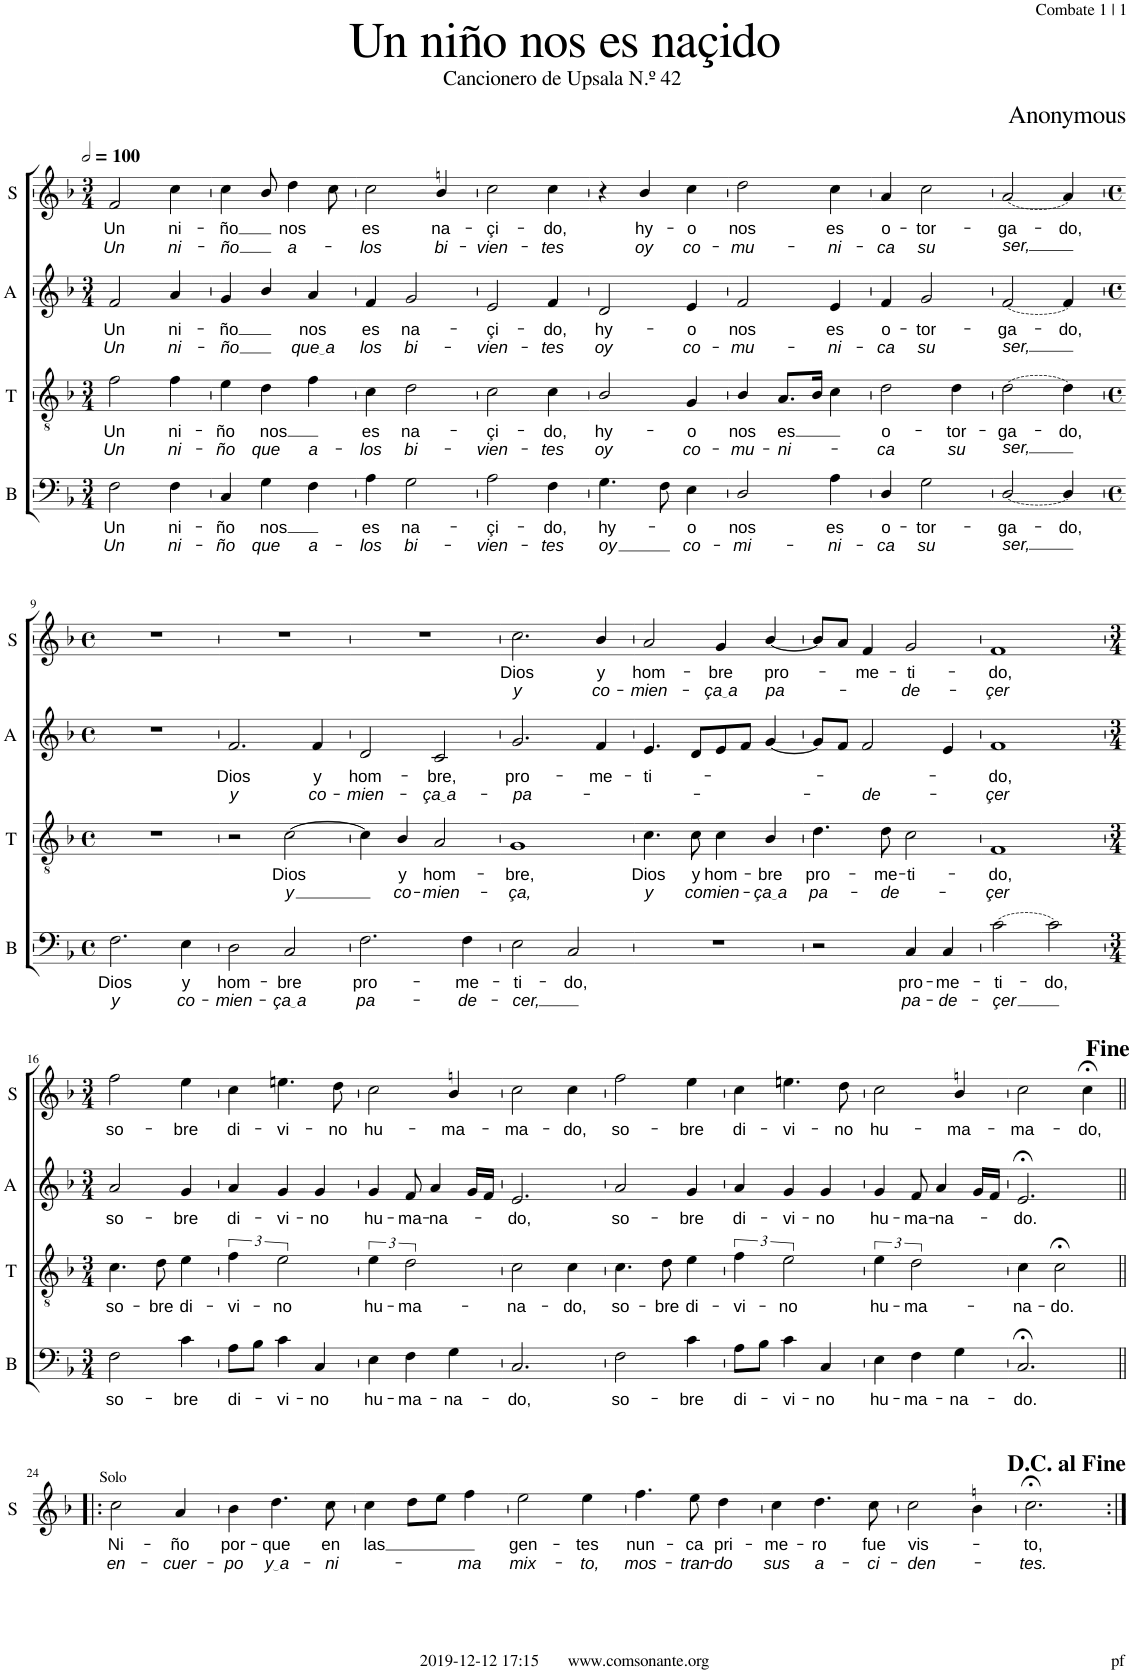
**kern	**text	**text	**kern	**text	**text	**kern	**text	**text	**kern	**text	**text
*part4	*part4	*part4	*part3	*part3	*part3	*part2	*part2	*part2	*part1	*part1	*part1
*staff4	*staff4	*staff4	*staff3	*staff3	*staff3	*staff2	*staff2	*staff2	*staff1	*staff1	*staff1
*I"B	*	*	*I"T	*	*	*I"A	*	*	*I"S	*	*
*I'B	*	*	*I'T	*	*	*I'A	*	*	*I'S	*	*
*clefF4	*	*	*clefGv2	*	*	*clefG2	*	*	*clefG2	*	*
*Trd8c14	*	*	*Trd1c2	*	*	*	*	*	*	*	*
*k[b-]	*	*	*k[b-]	*	*	*k[b-]	*	*	*k[b-]	*	*
*M3/4	*	*	*M3/4	*	*	*M3/4	*	*	*M3/4	*	*
*MM200	*	*	*MM200	*	*	*MM200	*	*	*MM200	*	*
=1	=1	=1	=1	=1	=1	=1	=1	=1	=1	=1	=1
!	!LO:LY:b	!LO:LY:b	!	!LO:LY:b	!LO:LY:b	!	!LO:LY:b	!LO:LY:b	!	!LO:LY:b	!LO:LY:b
2F\	Un	Un	2f\	Un	Un	2f/	Un	Un	2f/	Un	Un
!	!LO:LY:b	!LO:LY:b	!	!LO:LY:b	!LO:LY:b	!	!LO:LY:b	!LO:LY:b	!	!LO:LY:b	!LO:LY:b
4F\	ni-	ni-	4f\	ni-	ni-	4a/	ni-	ni-	4cc\	ni-	ni-
=2	=2	=2	=2	=2	=2	=2	=2	=2	=2	=2	=2
!	!LO:LY:b	!LO:LY:b	!	!LO:LY:b	!LO:LY:b	!	!LO:LY:b	!LO:LY:b	!	!LO:LY:b	!LO:LY:b
4C/	-ño	-ño	4e\	-ño	-ño	4g/	-ño	-ño	4cc\	-ño	-ño
!	!LO:LY:b	!LO:LY:b	!	!LO:LY:b	!LO:LY:b	!	!	!	!	!	!
4G\	nos	que	4d\	nos	que	4b-/	.	.	8b-/	.	.
!	!	!	!	!	!	!	!	!	!	!LO:LY:b	!LO:LY:b
.	.	.	.	.	.	.	.	.	4dd\	nos	a-
!	!	!LO:LY:b	!	!	!LO:LY:b	!	!LO:LY:b	!LO:LY:b	!	!	!
4F\	.	a-	4f\	.	a-	4a/	nos	que a	.	.	.
.	.	.	.	.	.	.	.	.	8cc\	.	.
=3	=3	=3	=3	=3	=3	=3	=3	=3	=3	=3	=3
!	!LO:LY:b	!LO:LY:b	!	!LO:LY:b	!LO:LY:b	!	!LO:LY:b	!LO:LY:b	!	!LO:LY:b	!LO:LY:b
4A\	es	-los	4c\	es	-los	4f/	es	los	2cc\	es	-los
!	!LO:LY:b	!LO:LY:b	!	!LO:LY:b	!LO:LY:b	!	!LO:LY:b	!LO:LY:b	!	!	!
2G\	na-	bi-	2d\	na-	bi-	2g/	na-	bi-	.	.	.
!	!	!	!	!	!	!	!	!	!	!LO:LY:b	!LO:LY:b
.	.	.	.	.	.	.	.	.	4bn/	na-	bi-
=4	=4	=4	=4	=4	=4	=4	=4	=4	=4	=4	=4
!	!LO:LY:b	!LO:LY:b	!	!LO:LY:b	!LO:LY:b	!	!LO:LY:b	!LO:LY:b	!	!LO:LY:b	!LO:LY:b
2A\	-çi-	-vien-	2c\	-çi-	-vien-	2e/	-çi-	-vien-	2cc\	-çi-	-vien-
!	!LO:LY:b	!LO:LY:b	!	!LO:LY:b	!LO:LY:b	!	!LO:LY:b	!LO:LY:b	!	!LO:LY:b	!LO:LY:b
4F\	-do,	-tes	4c\	-do,	-tes	4f/	-do,	-tes	4cc\	-do,	-tes
=5	=5	=5	=5	=5	=5	=5	=5	=5	=5	=5	=5
!	!LO:LY:b	!LO:LY:b	!	!LO:LY:b	!LO:LY:b	!	!LO:LY:b	!LO:LY:b	!	!	!
4.G\	hy-	oy	2B-/	hy-	oy	2d/	hy-	oy	4r	.	.
!	!	!	!	!	!	!	!	!	!	!LO:LY:b	!LO:LY:b
.	.	.	.	.	.	.	.	.	4b-/	hy-	oy
8F\	.	.	.	.	.	.	.	.	.	.	.
!	!LO:LY:b	!LO:LY:b	!	!LO:LY:b	!LO:LY:b	!	!LO:LY:b	!LO:LY:b	!	!LO:LY:b	!LO:LY:b
4E\	-o	co-	4G/	-o	co-	4e/	-o	co-	4cc\	-o	co-
=6	=6	=6	=6	=6	=6	=6	=6	=6	=6	=6	=6
!	!LO:LY:b	!LO:LY:b	!	!LO:LY:b	!LO:LY:b	!	!LO:LY:b	!LO:LY:b	!	!LO:LY:b	!LO:LY:b
2D/	nos	-mi-	4B-/	nos	-mu-	2f/	nos	-mu-	2dd\	nos	-mu-
!	!	!	!	!LO:LY:b	!LO:LY:b	!	!	!	!	!	!
.	.	.	8.A/L	es	-ni-	.	.	.	.	.	.
.	.	.	16B-/Jk	.	.	.	.	.	.	.	.
!	!LO:LY:b	!LO:LY:b	!	!	!	!	!LO:LY:b	!LO:LY:b	!	!LO:LY:b	!LO:LY:b
4A\	es	-ni-	4c\	.	.	4e/	es	-ni-	4cc\	es	-ni-
=7	=7	=7	=7	=7	=7	=7	=7	=7	=7	=7	=7
!	!LO:LY:b	!LO:LY:b	!	!LO:LY:b	!LO:LY:b	!	!LO:LY:b	!LO:LY:b	!	!LO:LY:b	!LO:LY:b
4D/	o-	-ca	2d\	o-	-ca	4f/	o-	-ca	4a/	o-	-ca
!	!LO:LY:b	!LO:LY:b	!	!	!	!	!LO:LY:b	!LO:LY:b	!	!LO:LY:b	!LO:LY:b
2G\	-tor-	su	.	.	.	2g/	-tor-	su	2cc\	-tor-	su
!	!	!	!	!LO:LY:b	!LO:LY:b	!	!	!	!	!	!
.	.	.	4d\	-tor-	su	.	.	.	.	.	.
=8	=8	=8	=8	=8	=8	=8	=8	=8	=8	=8	=8
!LO:T:dash	!LO:LY:b	!LO:LY:b	!LO:T:dash	!LO:LY:b	!LO:LY:b	!LO:T:dash	!LO:LY:b	!LO:LY:b	!LO:T:dash	!LO:LY:b	!LO:LY:b
[2D/	-ga-	ser,	[2d\	-ga-	ser,	[2f/	-ga-	ser,	[2a/	-ga-	ser,
!	!LO:LY:b	!	!	!LO:LY:b	!	!	!LO:LY:b	!	!	!LO:LY:b	!
4D/]	-do,	.	4d\]	-do,	.	4f/]	-do,	.	4a/]	-do,	.
!!LO:LB:g=z
=9	=9	=9	=9	=9	=9	=9	=9	=9	=9	=9	=9
*M4/4	*	*	*M4/4	*	*	*M4/4	*	*	*M4/4	*	*
*met(c)	*	*	*met(c)	*	*	*met(c)	*	*	*met(c)	*	*
!	!LO:LY:b	!LO:LY:b	!	!	!	!	!	!	!	!	!
2.F\	Dios	y	1r	.	.	1r	.	.	1r	.	.
!	!LO:LY:b	!LO:LY:b	!	!	!	!	!	!	!	!	!
4E\	y	co-	.	.	.	.	.	.	.	.	.
=10	=10	=10	=10	=10	=10	=10	=10	=10	=10	=10	=10
!	!LO:LY:b	!LO:LY:b	!	!	!	!	!LO:LY:b	!LO:LY:b	!	!	!
2D\	hom-	-mien-	2r	.	.	2.f/	Dios	y	1r	.	.
!	!LO:LY:b	!LO:LY:b	!	!LO:LY:b	!LO:LY:b	!	!	!	!	!	!
2C/	-bre	ça a	[2c\	Dios	y	.	.	.	.	.	.
!	!	!	!	!	!	!	!LO:LY:b	!LO:LY:b	!	!	!
.	.	.	.	.	.	4f/	y	co-	.	.	.
=11	=11	=11	=11	=11	=11	=11	=11	=11	=11	=11	=11
!	!LO:LY:b	!LO:LY:b	!	!	!	!	!LO:LY:b	!LO:LY:b	!	!	!
2.F\	pro-	pa-	4c\]	.	.	2d/	hom-	-mien-	1r	.	.
!	!	!	!	!LO:LY:b	!LO:LY:b	!	!	!	!	!	!
.	.	.	4B-/	y	co-	.	.	.	.	.	.
!	!	!	!	!LO:LY:b	!LO:LY:b	!	!LO:LY:b	!LO:LY:b	!	!	!
.	.	.	2A/	hom-	-mien-	2c/	-bre,	ça a	.	.	.
!	!LO:LY:b	!LO:LY:b	!	!	!	!	!	!	!	!	!
4F\	-me-	-de-	.	.	.	.	.	.	.	.	.
=12	=12	=12	=12	=12	=12	=12	=12	=12	=12	=12	=12
!	!LO:LY:b	!LO:LY:b	!	!LO:LY:b	!LO:LY:b	!	!LO:LY:b	!LO:LY:b	!	!LO:LY:b	!LO:LY:b
2E\	-ti-	-cer,	1G	-bre,	-ça,	2.g/	pro-	pa-	2.cc\	Dios	y
!	!LO:LY:b	!	!	!	!	!	!	!	!	!	!
2C/	-do,	.	.	.	.	.	.	.	.	.	.
!	!	!	!	!	!	!	!LO:LY:b	!	!	!LO:LY:b	!LO:LY:b
.	.	.	.	.	.	4f/	-me-	.	4b-/	y	co-
=13	=13	=13	=13	=13	=13	=13	=13	=13	=13	=13	=13
!	!	!	!	!LO:LY:b	!LO:LY:b	!	!LO:LY:b	!	!	!LO:LY:b	!LO:LY:b
1r	.	.	4.c\	Dios	y	4.e/	-ti-	.	2a/	hom-	-mien-
!	!	!	!	!LO:LY:b	!LO:LY:b	!	!	!	!	!	!
.	.	.	8c\	y	co-	8d/L	.	.	.	.	.
!	!	!	!	!LO:LY:b	!LO:LY:b	!	!	!	!	!LO:LY:b	!LO:LY:b
.	.	.	4c\	hom-	-mien-	8e/	.	.	4g/	-bre	ça a
.	.	.	.	.	.	8f/J	.	.	.	.	.
!	!	!	!	!LO:LY:b	!LO:LY:b	!	!	!	!	!LO:LY:b	!LO:LY:b
.	.	.	4B-/	-bre	ça a	[4g/	.	.	[4b-/	pro-	pa-
=14	=14	=14	=14	=14	=14	=14	=14	=14	=14	=14	=14
!	!	!	!	!LO:LY:b	!LO:LY:b	!	!	!	!	!	!
2r	.	.	4.d\	pro-	pa-	8g/L]	.	.	8b-/L]	.	.
.	.	.	.	.	.	8f/J	.	.	8a/J	.	.
!	!	!	!	!	!	!	!	!LO:LY:b	!	!LO:LY:b	!
.	.	.	.	.	.	2f/	.	-de-	4f/	-me-	.
!	!	!	!	!LO:LY:b	!LO:LY:b	!	!	!	!	!	!
.	.	.	8d\	-me-	-de-	.	.	.	.	.	.
!	!LO:LY:b	!LO:LY:b	!	!LO:LY:b	!	!	!	!	!	!LO:LY:b	!LO:LY:b
4C/	pro-	pa-	2c\	-ti-	.	.	.	.	2g/	-ti-	-de-
!	!LO:LY:b	!LO:LY:b	!	!	!	!	!	!	!	!	!
4C/	-me-	-de-	.	.	.	4e/	.	.	.	.	.
=15	=15	=15	=15	=15	=15	=15	=15	=15	=15	=15	=15
!LO:T:dash	!LO:LY:b	!LO:LY:b	!	!LO:LY:b	!LO:LY:b	!	!LO:LY:b	!LO:LY:b	!	!LO:LY:b	!LO:LY:b
[2c\	-ti-	-çer	1F	-do,	-çer	1f	-do,	-çer	1f	-do,	-çer
!	!LO:LY:b	!	!	!	!	!	!	!	!	!	!
2c\]	-do,	.	.	.	.	.	.	.	.	.	.
!!LO:LB:g=z
=16	=16	=16	=16	=16	=16	=16	=16	=16	=16	=16	=16
*M3/4	*	*	*M3/4	*	*	*M3/4	*	*	*M3/4	*	*
!	!LO:LY:b	!	!	!LO:LY:b	!	!	!LO:LY:b	!	!	!LO:LY:b	!
2F\	so-	.	4.c\	so-	.	2a/	so-	.	2ff\	so-	.
!	!	!	!	!LO:LY:b	!	!	!	!	!	!	!
.	.	.	8d\	-bre	.	.	.	.	.	.	.
!	!LO:LY:b	!	!	!LO:LY:b	!	!	!LO:LY:b	!	!	!LO:LY:b	!
4c\	-bre	.	4e\	di-	.	4g/	-bre	.	4ee\	-bre	.
=17	=17	=17	=17	=17	=17	=17	=17	=17	=17	=17	=17
!	!LO:LY:b	!	!	!LO:LY:b	!	!	!LO:LY:b	!	!	!LO:LY:b	!
8A\L	di-	.	4f\	-vi-	.	4a/	di-	.	4cc\	di-	.
8B-\J	.	.	.	.	.	.	.	.	.	.	.
!	!LO:LY:b	!	!	!LO:LY:b	!	!	!LO:LY:b	!	!	!LO:LY:b	!
4c\	-vi-	.	2e\	-no	.	4g/	-vi-	.	4.een\	-vi-	.
!	!LO:LY:b	!	!	!	!	!	!LO:LY:b	!	!	!	!
4C/	-no	.	.	.	.	4g/	-no	.	.	.	.
!	!	!	!	!	!	!	!	!	!	!LO:LY:b	!
.	.	.	.	.	.	.	.	.	8dd\	-no	.
=18	=18	=18	=18	=18	=18	=18	=18	=18	=18	=18	=18
!	!LO:LY:b	!	!	!LO:LY:b	!	!	!LO:LY:b	!	!	!LO:LY:b	!
4E\	hu-	.	4e\	hu-	.	4g/	hu-	.	2cc\	hu-	.
!	!LO:LY:b	!	!	!LO:LY:b	!	!	!LO:LY:b	!	!	!	!
4F\	-ma-	.	2d\	-ma-	.	8f/	-ma-	.	.	.	.
!	!	!	!	!	!	!	!LO:LY:b	!	!	!	!
.	.	.	.	.	.	4a/	-na-	.	.	.	.
!	!LO:LY:b	!	!	!	!	!	!	!	!	!LO:LY:b	!
4G\	-na-	.	.	.	.	.	.	.	4bn/	-ma-	.
.	.	.	.	.	.	16g/LL	.	.	.	.	.
.	.	.	.	.	.	16f/JJ	.	.	.	.	.
=19	=19	=19	=19	=19	=19	=19	=19	=19	=19	=19	=19
!	!LO:LY:b	!	!	!LO:LY:b	!	!	!LO:LY:b	!	!	!LO:LY:b	!
2.C/	-do,	.	2c\	-na-	.	2.e/	-do,	.	2cc\	-ma-	.
!	!	!	!	!LO:LY:b	!	!	!	!	!	!LO:LY:b	!
.	.	.	4c\	-do,	.	.	.	.	4cc\	-do,	.
=20	=20	=20	=20	=20	=20	=20	=20	=20	=20	=20	=20
!	!LO:LY:b	!	!	!LO:LY:b	!	!	!LO:LY:b	!	!	!LO:LY:b	!
2F\	so-	.	4.c\	so-	.	2a/	so-	.	2ff\	so-	.
!	!	!	!	!LO:LY:b	!	!	!	!	!	!	!
.	.	.	8d\	-bre	.	.	.	.	.	.	.
!	!LO:LY:b	!	!	!LO:LY:b	!	!	!LO:LY:b	!	!	!LO:LY:b	!
4c\	-bre	.	4e\	di-	.	4g/	-bre	.	4ee\	-bre	.
=21	=21	=21	=21	=21	=21	=21	=21	=21	=21	=21	=21
!	!LO:LY:b	!	!	!LO:LY:b	!	!	!LO:LY:b	!	!	!LO:LY:b	!
8A\L	di-	.	4f\	-vi-	.	4a/	di-	.	4cc\	di-	.
8B-\J	.	.	.	.	.	.	.	.	.	.	.
!	!LO:LY:b	!	!	!LO:LY:b	!	!	!LO:LY:b	!	!	!LO:LY:b	!
4c\	-vi-	.	2e\	-no	.	4g/	-vi-	.	4.een\	-vi-	.
!	!LO:LY:b	!	!	!	!	!	!LO:LY:b	!	!	!	!
4C/	-no	.	.	.	.	4g/	-no	.	.	.	.
!	!	!	!	!	!	!	!	!	!	!LO:LY:b	!
.	.	.	.	.	.	.	.	.	8dd\	-no	.
=22	=22	=22	=22	=22	=22	=22	=22	=22	=22	=22	=22
!	!LO:LY:b	!	!	!LO:LY:b	!	!	!LO:LY:b	!	!	!LO:LY:b	!
4E\	hu-	.	4e\	hu-	.	4g/	hu-	.	2cc\	hu-	.
!	!LO:LY:b	!	!	!LO:LY:b	!	!	!LO:LY:b	!	!	!	!
4F\	-ma-	.	2d\	-ma-	.	8f/	-ma-	.	.	.	.
!	!	!	!	!	!	!	!LO:LY:b	!	!	!	!
.	.	.	.	.	.	4a/	-na-	.	.	.	.
!	!LO:LY:b	!	!	!	!	!	!	!	!	!LO:LY:b	!
4G\	-na-	.	.	.	.	.	.	.	4bn/	-ma-	.
.	.	.	.	.	.	16g/LL	.	.	.	.	.
.	.	.	.	.	.	16f/JJ	.	.	.	.	.
=23	=23	=23	=23	=23	=23	=23	=23	=23	=23	=23	=23
!	!LO:LY:b	!	!	!LO:LY:b	!	!	!LO:LY:b	!	!	!LO:LY:b	!
2.C;</	-do.	.	4c\	-na-	.	2.e;</	-do.	.	2cc\	-ma-	.
!	!	!	!	!LO:LY:b	!	!	!	!	!	!	!
.	.	.	2c;<\	-do.	.	.	.	.	.	.	.
!	!	!	!	!	!	!	!	!	!	!LO:LY:b	!
.	.	.	.	.	.	.	.	.	4cc;<\	-do,	.
!!LO:LB:g=z
=24!|:	=24!|:	=24!|:	=24!|:	=24!|:	=24!|:	=24!|:	=24!|:	=24!|:	=24!|:	=24!|:	=24!|:
!	!	!	!	!	!	!	!	!	!LO:TX:a:t=Solo	!	!
!	!	!	!	!	!	!	!	!	!	!LO:LY:b	!LO:LY:b
2.r	.	.	2.r	.	.	2.r	.	.	2cc\	Ni-	en-
!	!	!	!	!	!	!	!	!	!	!LO:LY:b	!LO:LY:b
.	.	.	.	.	.	.	.	.	4a/	-ño	-cuer-
=25	=25	=25	=25	=25	=25	=25	=25	=25	=25	=25	=25
!	!	!	!	!	!	!	!	!	!	!LO:LY:b	!LO:LY:b
2.r	.	.	2.r	.	.	2.r	.	.	4b-\	por-	-po
!	!	!	!	!	!	!	!	!	!	!LO:LY:b	!LO:LY:b
.	.	.	.	.	.	.	.	.	4.dd\	-que	y a
!	!	!	!	!	!	!	!	!	!	!LO:LY:b	!LO:LY:b
.	.	.	.	.	.	.	.	.	8cc\	en	-ni-
=26	=26	=26	=26	=26	=26	=26	=26	=26	=26	=26	=26
!	!	!	!	!	!	!	!	!	!	!LO:LY:b	!
2.r	.	.	2.r	.	.	2.r	.	.	4cc\	las	.
.	.	.	.	.	.	.	.	.	8dd\L	.	.
.	.	.	.	.	.	.	.	.	8ee\J	.	.
!	!	!	!	!	!	!	!	!	!	!	!LO:LY:b
.	.	.	.	.	.	.	.	.	4ff\	.	-ma
=27	=27	=27	=27	=27	=27	=27	=27	=27	=27	=27	=27
!	!	!	!	!	!	!	!	!	!	!LO:LY:b	!LO:LY:b
2.r	.	.	2.r	.	.	2.r	.	.	2ee\	gen-	mix-
!	!	!	!	!	!	!	!	!	!	!LO:LY:b	!LO:LY:b
.	.	.	.	.	.	.	.	.	4ee\	-tes	-to,
=28	=28	=28	=28	=28	=28	=28	=28	=28	=28	=28	=28
!	!	!	!	!	!	!	!	!	!	!LO:LY:b	!LO:LY:b
2.r	.	.	2.r	.	.	2.r	.	.	4.ff\	nun-	mos-
!	!	!	!	!	!	!	!	!	!	!LO:LY:b	!LO:LY:b
.	.	.	.	.	.	.	.	.	8ee\	-ca	-tran-
!	!	!	!	!	!	!	!	!	!	!LO:LY:b	!LO:LY:b
.	.	.	.	.	.	.	.	.	4dd\	pri-	-do
=29	=29	=29	=29	=29	=29	=29	=29	=29	=29	=29	=29
!	!	!	!	!	!	!	!	!	!	!LO:LY:b	!LO:LY:b
2.r	.	.	2.r	.	.	2.r	.	.	4cc\	-me-	sus
!	!	!	!	!	!	!	!	!	!	!LO:LY:b	!LO:LY:b
.	.	.	.	.	.	.	.	.	4.dd\	-ro	a-
!	!	!	!	!	!	!	!	!	!	!LO:LY:b	!LO:LY:b
.	.	.	.	.	.	.	.	.	8cc\	fue	-ci-
=30	=30	=30	=30	=30	=30	=30	=30	=30	=30	=30	=30
!	!	!	!	!	!	!	!	!	!	!LO:LY:b	!LO:LY:b
2.r	.	.	2.r	.	.	2.r	.	.	2cc\	vis-	-den-
.	.	.	.	.	.	.	.	.	4bn\	.	.
=31	=31	=31	=31	=31	=31	=31	=31	=31	=31	=31	=31
!	!	!	!	!	!	!	!	!	!	!LO:LY:b	!LO:LY:b
2.r	.	.	2.r	.	.	2.r	.	.	2.cc;<\	-to,	-tes.
=:|!	=:|!	=:|!	=:|!	=:|!	=:|!	=:|!	=:|!	=:|!	=:|!	=:|!	=:|!
*-	*-	*-	*-	*-	*-	*-	*-	*-	*-	*-	*-
